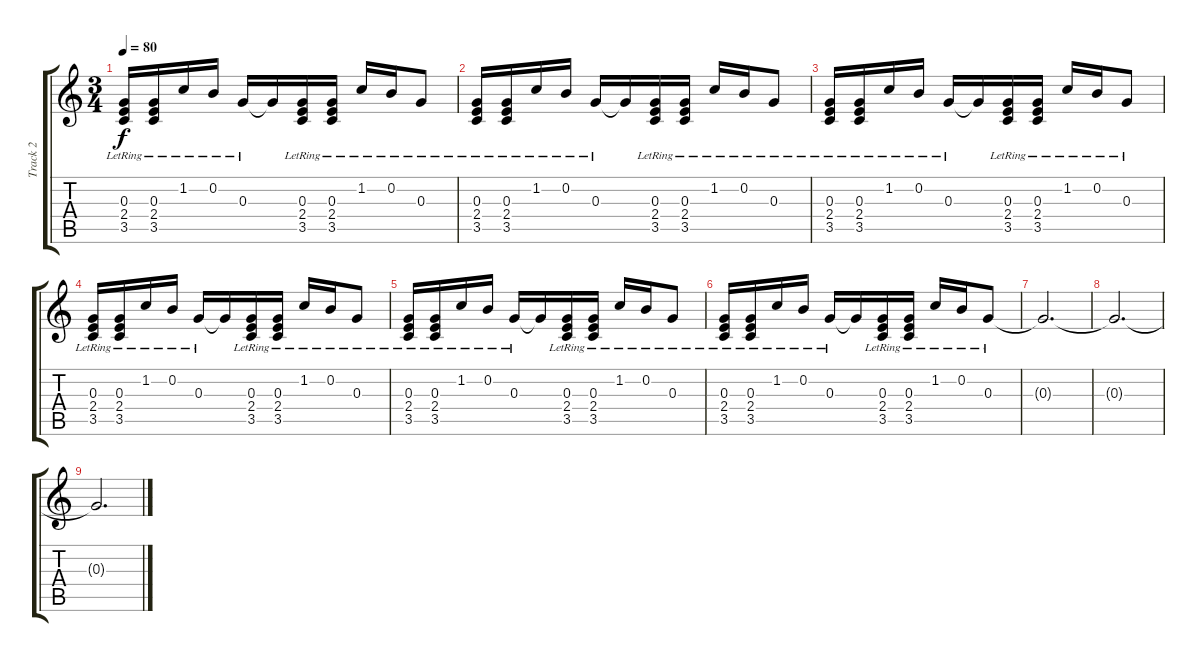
\track ("Track 2" "Track 2") {instrument electricguitarclean}
\staff {score tabs}
\tuning (E4 B3 G3 D3 A2 D2) {hide}
\ts (3 4)
\tempo 80
\clef g2
\ks c
(0.3{lr} 2.4{lr} 3.5{lr}).16{dy f instrument electricguitarclean} (0.3{lr} 2.4{lr} 3.5{lr}).16 1.2{lr}.16 0.2{lr}.16 0.3{lr}.16 0.3{t}.16 (0.3{lr} 2.4{lr} 3.5{lr}).16 (0.3{lr} 2.4{lr} 3.5{lr}).16 1.2{lr}.16 0.2{lr}.16 0.3{lr}.8 |
(0.3{lr} 2.4{lr} 3.5{lr}).16{instrument electricguitarclean} (0.3{lr} 2.4{lr} 3.5{lr}).16 1.2{lr}.16 0.2{lr}.16 0.3{lr}.16 0.3{t}.16 (0.3{lr} 2.4{lr} 3.5{lr}).16 (0.3{lr} 2.4{lr} 3.5{lr}).16 1.2{lr}.16 0.2{lr}.16 0.3{lr}.8 |
(0.3{lr} 2.4{lr} 3.5{lr}).16{instrument electricguitarclean} (0.3{lr} 2.4{lr} 3.5{lr}).16 1.2{lr}.16 0.2{lr}.16 0.3{lr}.16 0.3{t}.16 (0.3{lr} 2.4{lr} 3.5{lr}).16 (0.3{lr} 2.4{lr} 3.5{lr}).16 1.2{lr}.16 0.2{lr}.16 0.3{lr}.8 |
(0.3{lr} 2.4{lr} 3.5{lr}).16{instrument electricguitarclean} (0.3{lr} 2.4{lr} 3.5{lr}).16 1.2{lr}.16 0.2{lr}.16 0.3{lr}.16 0.3{t}.16 (0.3{lr} 2.4{lr} 3.5{lr}).16 (0.3{lr} 2.4{lr} 3.5{lr}).16 1.2{lr}.16 0.2{lr}.16 0.3{lr}.8 |
(0.3{lr} 2.4{lr} 3.5{lr}).16{instrument electricguitarclean} (0.3{lr} 2.4{lr} 3.5{lr}).16 1.2{lr}.16 0.2{lr}.16 0.3{lr}.16 0.3{t}.16 (0.3{lr} 2.4{lr} 3.5{lr}).16 (0.3{lr} 2.4{lr} 3.5{lr}).16 1.2{lr}.16 0.2{lr}.16 0.3{lr}.8 |
(0.3{lr} 2.4{lr} 3.5{lr}).16{instrument electricguitarclean} (0.3{lr} 2.4{lr} 3.5{lr}).16 1.2{lr}.16 0.2{lr}.16 0.3{lr}.16 0.3{t}.16 (0.3{lr} 2.4{lr} 3.5{lr}).16 (0.3{lr} 2.4{lr} 3.5{lr}).16 1.2{lr}.16 0.2{lr}.16 0.3{lr}.8 |
0.3{t}.2{d} |
0.3{t}.2{d} |
0.3{t}.2{d}
